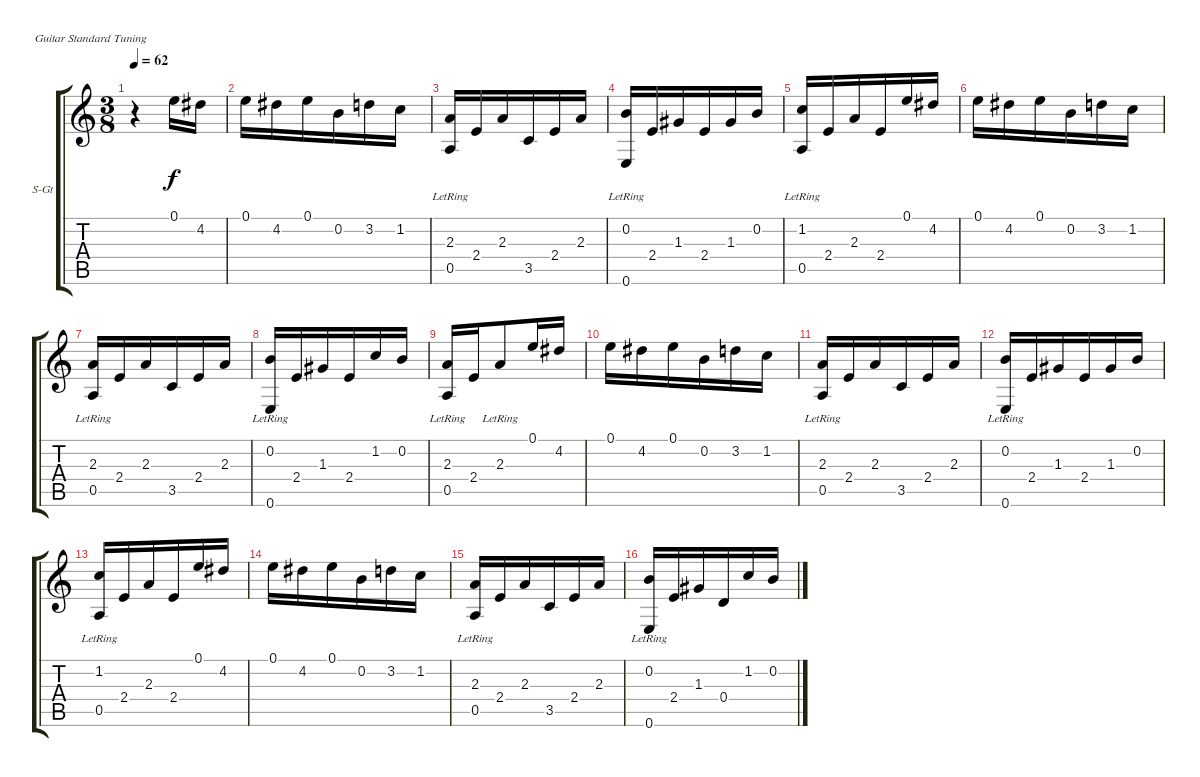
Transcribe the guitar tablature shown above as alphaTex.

\bracketExtendMode groupsimilarinstruments
\firstSystemTrackNameOrientation horizontal
\otherSystemsTrackNameOrientation horizontal
\track ("Classiacal Guitar" "S-Gt") {instrument acousticgrandpiano}
\staff {score tabs}
\tuning (E4 B3 G3 D3 A2 E2)
\displaytranspose 12
\ts (3 8)
\tempo 62
\clef g2
\ks c
r.4{dy f instrument acousticgrandpiano} 0.1.16 4.2.16 |
0.1.16 4.2.16 0.1.16 0.2.16 3.2.16 1.2.16 |
(2.3 0.5{lr}).16 2.4.16 2.3.16 3.5.16 2.4.16 2.3.16 |
(0.2 0.6{lr}).16 2.4.16 1.3.16 2.4.16 1.3.16 0.2.16 |
(1.2 0.5{lr}).16 2.4.16 2.3.16 2.4.16 0.1.16 4.2.16 |
0.1.16 4.2.16 0.1.16 0.2.16 3.2.16 1.2.16 |
(2.3 0.5{lr}).16 2.4.16 2.3.16 3.5.16 2.4.16 2.3.16 |
(0.2 0.6{lr}).16 2.4.16 1.3.16 2.4.16 1.2.16 0.2.16 |
(2.3 0.5{lr}).16 2.4.16 2.3{lr}.8 0.1.16 4.2.16 |
0.1.16 4.2.16 0.1.16 0.2.16 3.2.16 1.2.16 |
(2.3 0.5{lr}).16 2.4.16 2.3.16 3.5.16 2.4.16 2.3.16 |
(0.2 0.6{lr}).16 2.4.16 1.3.16 2.4.16 1.3.16 0.2.16 |
(1.2 0.5{lr}).16 2.4.16 2.3.16 2.4.16 0.1.16 4.2.16 |
0.1.16 4.2.16 0.1.16 0.2.16 3.2.16 1.2.16 |
(2.3 0.5{lr}).16 2.4.16 2.3.16 3.5.16 2.4.16 2.3.16 |
(0.2 0.6{lr}).16 2.4.16 1.3.16 0.4.16 1.2.16 0.2.16
